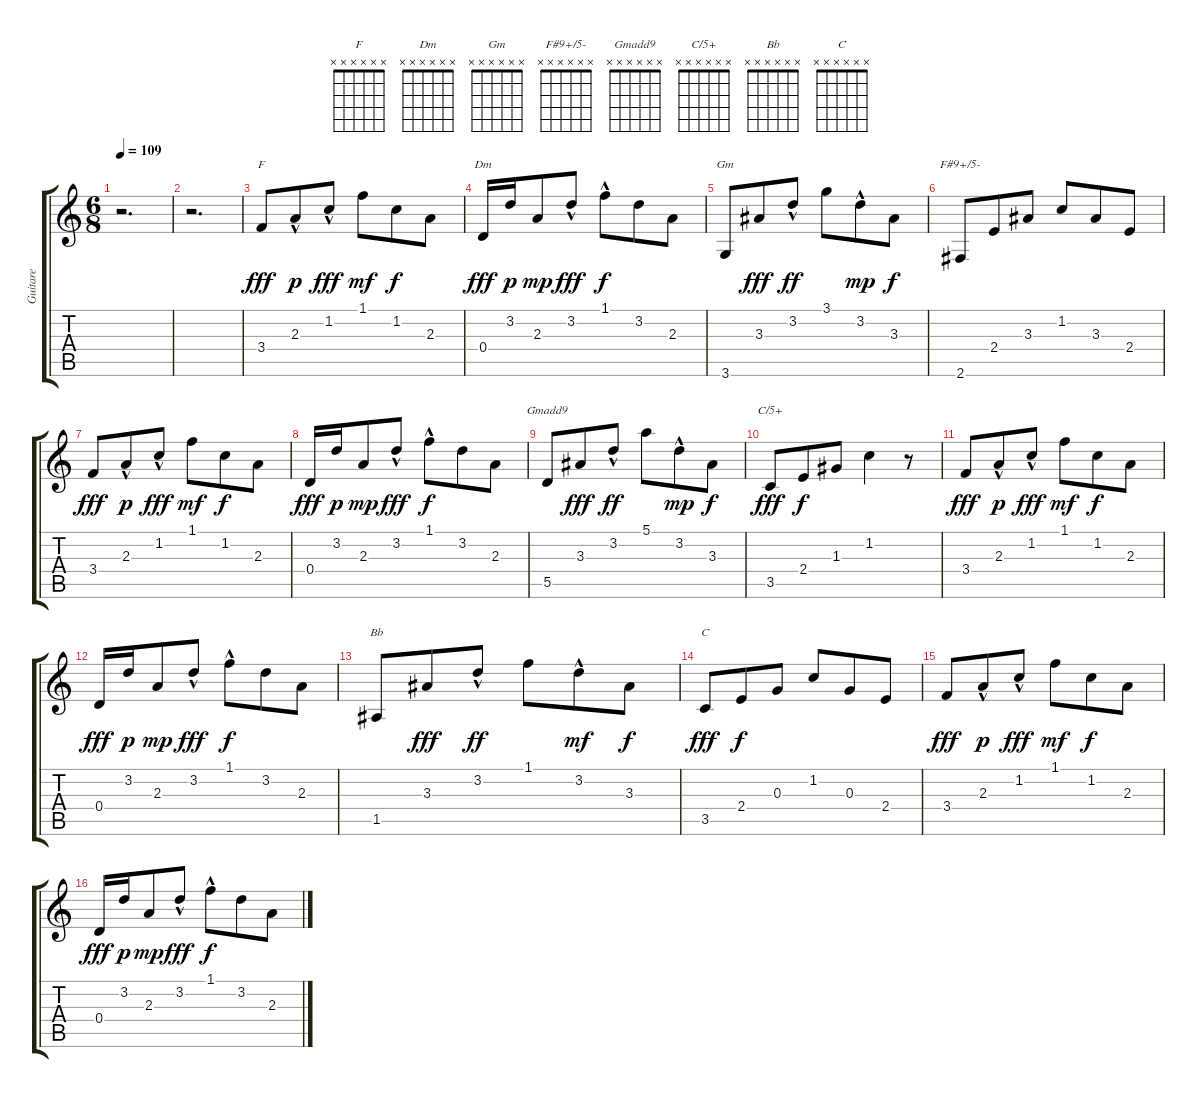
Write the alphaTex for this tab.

\track ("Guitare" "Guitare") {instrument acousticguitarsteel}
\staff {score tabs}
\tuning (E4 B3 G3 D3 A2 E2) {hide}
\chord ("F" x x x x x x) {firstfret 0}
\chord ("Dm" x x x x x x) {firstfret 0}
\chord ("Gm" x x x x x x) {firstfret 0}
\chord ("F#9+/5-" x x x x x x) {firstfret 0}
\chord ("Gmadd9" x x x x x x) {firstfret 0}
\chord ("C/5+" x x x x x x) {firstfret 0}
\chord ("Bb" x x x x x x) {firstfret 0}
\chord ("C" x x x x x x) {firstfret 0}
\ts (6 8)
\tempo 109
\clef g2
\ks c
r.2{d dy fff instrument acousticguitarsteel} |
r.2{d} |
3.4.8{ch "F"} 2.3{hac}.8{dy p} 1.2{hac}.8{dy fff} 1.1.8{dy mf} 1.2.8{dy f} 2.3.8 |
0.4.16{ch "Dm" dy fff} 3.2.16{dy p} 2.3.8{dy mp} 3.2{hac}.8{dy fff} 1.1{hac}.8{dy f} 3.2.8 2.3.8 |
3.6.8{ch "Gm"} 3.3.8{dy fff} 3.2{hac}.8{dy ff} 3.1.8 3.2{hac}.8{dy mp} 3.3.8{dy f} |
2.6.8{ch "F#9+/5-"} 2.4.8 3.3.8 1.2.8 3.3.8 2.4.8 |
3.4.8{dy fff} 2.3{hac}.8{dy p} 1.2{hac}.8{dy fff} 1.1.8{dy mf} 1.2.8{dy f} 2.3.8 |
0.4.16{dy fff} 3.2.16{dy p} 2.3.8{dy mp} 3.2{hac}.8{dy fff} 1.1{hac}.8{dy f} 3.2.8 2.3.8 |
5.5.8{ch "Gmadd9"} 3.3.8{dy fff} 3.2{hac}.8{dy ff} 5.1.8 3.2{hac}.8{dy mp} 3.3.8{dy f} |
3.5.8{ch "C/5+" dy fff} 2.4.8{dy f} 1.3.8 1.2.4 r.8 |
3.4.8{dy fff} 2.3{hac}.8{dy p} 1.2{hac}.8{dy fff} 1.1.8{dy mf} 1.2.8{dy f} 2.3.8 |
0.4.16{dy fff} 3.2.16{dy p} 2.3.8{dy mp} 3.2{hac}.8{dy fff} 1.1{hac}.8{dy f} 3.2.8 2.3.8 |
1.5.8{ch "Bb"} 3.3.8{dy fff} 3.2{hac}.8{dy ff} 1.1.8 3.2{hac}.8{dy mf} 3.3.8{dy f} |
3.5.8{ch "C" dy fff} 2.4.8{dy f} 0.3.8 1.2.8 0.3.8 2.4.8 |
3.4.8{dy fff} 2.3{hac}.8{dy p} 1.2{hac}.8{dy fff} 1.1.8{dy mf} 1.2.8{dy f} 2.3.8 |
0.4.16{dy fff} 3.2.16{dy p} 2.3.8{dy mp} 3.2{hac}.8{dy fff} 1.1{hac}.8{dy f} 3.2.8 2.3.8
